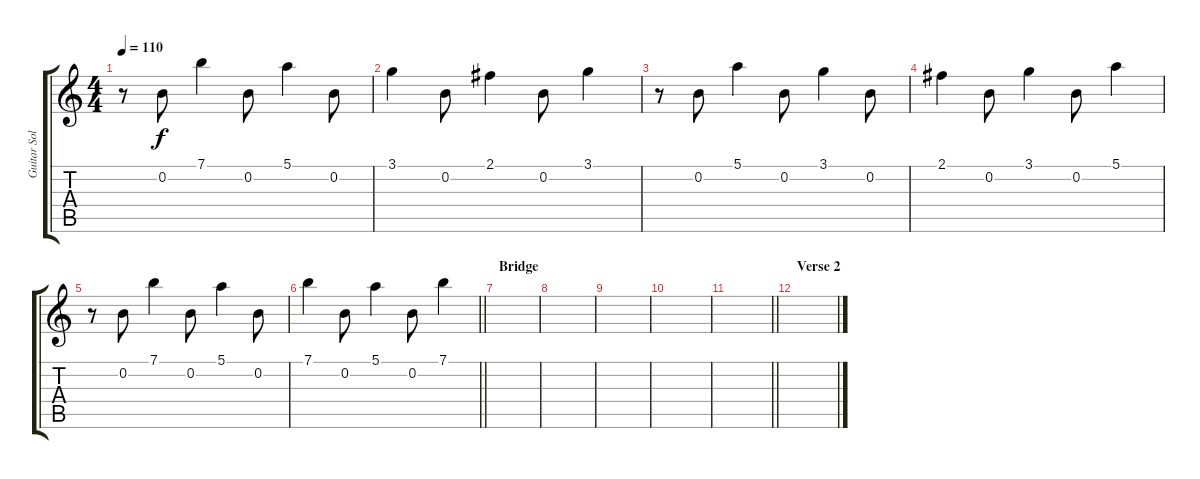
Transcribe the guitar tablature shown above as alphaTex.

\track ("Guitar Solo" "Guitar Sol") {instrument electricguitarclean}
\staff {score tabs}
\tuning (E4 B3 G3 D3 A2 E2) {hide}
\ts (4 4)
\tempo 110
\clef g2
\ks c
r.8{dy f} 0.2.8 7.1.4 0.2.8 5.1.4 0.2.8 |
3.1.4 0.2.8 2.1.4 0.2.8 3.1.4 |
r.8 0.2.8 5.1.4 0.2.8 3.1.4 0.2.8 |
2.1.4 0.2.8 3.1.4 0.2.8 5.1.4 |
r.8 0.2.8 7.1.4 0.2.8 5.1.4 0.2.8 |
\barLineRight lightlight
7.1.4 0.2.8 5.1.4 0.2.8 7.1.4 |
\section ("" "Bridge")
|
|
|
|
\barLineRight lightlight
|
\section ("" "Verse 2")
